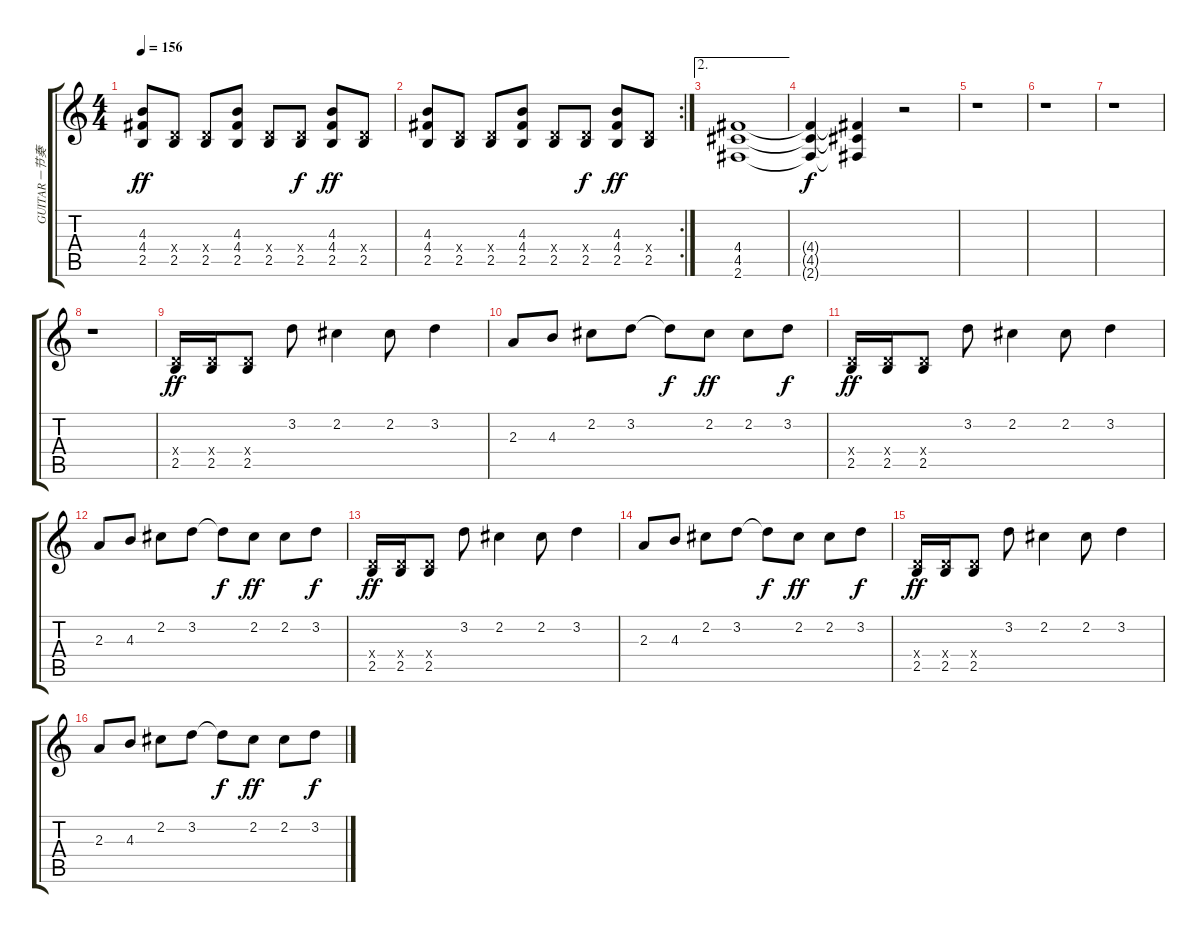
\track ("GUITAR－节奏" "GUITAR－节奏") {instrument overdrivenguitar}
\staff {score tabs}
\tuning (E4 B3 G3 D3 A2 E2) {hide}
\ts (4 4)
\tempo 156
\clef g2
\ks c
(4.3 4.4 2.5).8{dy ff} (0.4{x} 2.5).8 (0.4{x} 2.5).8 (4.3 4.4 2.5).8 (0.4{x} 2.5).8 (0.4{x} 2.5).8{dy f} (4.3 4.4 2.5).8{dy ff} (0.4{x} 2.5).8 |
\rc 2
(4.3 4.4 2.5).8 (0.4{x} 2.5).8 (0.4{x} 2.5).8 (4.3 4.4 2.5).8 (0.4{x} 2.5).8 (0.4{x} 2.5).8{dy f} (4.3 4.4 2.5).8{dy ff} (0.4{x} 2.5).8 |
\ae 2
(4.4 4.5 2.6).1 |
(4.4{t} 4.5{t} 2.6{t}).4{dy f} (4.4{t} 4.5{t} 2.6{t}).4 r.2 |
r.1 |
r.1 |
r.1 |
r.1 |
(0.4{x} 2.5).16{dy ff} (0.4{x} 2.5).16 (0.4{x} 2.5).8 3.2.8 2.2.4 2.2.8 3.2.4 |
2.3.8 4.3.8 2.2.8 3.2.8 3.2{t}.8{dy f} 2.2.8{dy ff} 2.2.8 3.2.8{dy f} |
(0.4{x} 2.5).16{dy ff} (0.4{x} 2.5).16 (0.4{x} 2.5).8 3.2.8 2.2.4 2.2.8 3.2.4 |
2.3.8 4.3.8 2.2.8 3.2.8 3.2{t}.8{dy f} 2.2.8{dy ff} 2.2.8 3.2.8{dy f} |
(0.4{x} 2.5).16{dy ff} (0.4{x} 2.5).16 (0.4{x} 2.5).8 3.2.8 2.2.4 2.2.8 3.2.4 |
2.3.8 4.3.8 2.2.8 3.2.8 3.2{t}.8{dy f} 2.2.8{dy ff} 2.2.8 3.2.8{dy f} |
(0.4{x} 2.5).16{dy ff} (0.4{x} 2.5).16 (0.4{x} 2.5).8 3.2.8 2.2.4 2.2.8 3.2.4 |
2.3.8 4.3.8 2.2.8 3.2.8 3.2{t}.8{dy f} 2.2.8{dy ff} 2.2.8 3.2.8{dy f}
